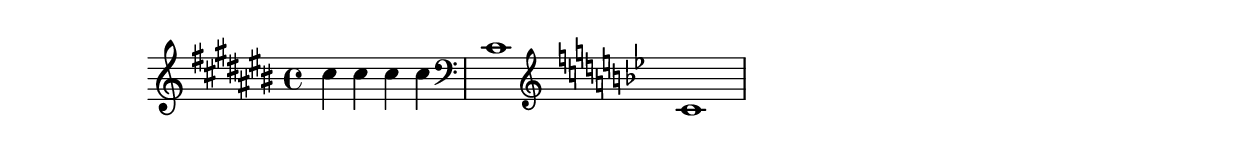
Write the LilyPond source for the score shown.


\version "2.3.22"
\header {

    texidoc = "Distances between prefatory items (e.g. clef, bar,
etc.)  are determined by engraving standards.  These distances depend
on which items are combined.  Mid-line, the order for clef and
bar-line is different from the start of line.
"

}

\score {  \relative c'' {
	\set Staff.instrument = "fobar"
	\bar "||:"
	\key cis \major
	cis4 cis4 cis4 cis4 \clef bass  cis,1
	\clef treble
	\bar ":|"
	\key g \minor
	c1
}
\layout  { raggedright = ##t}
}

